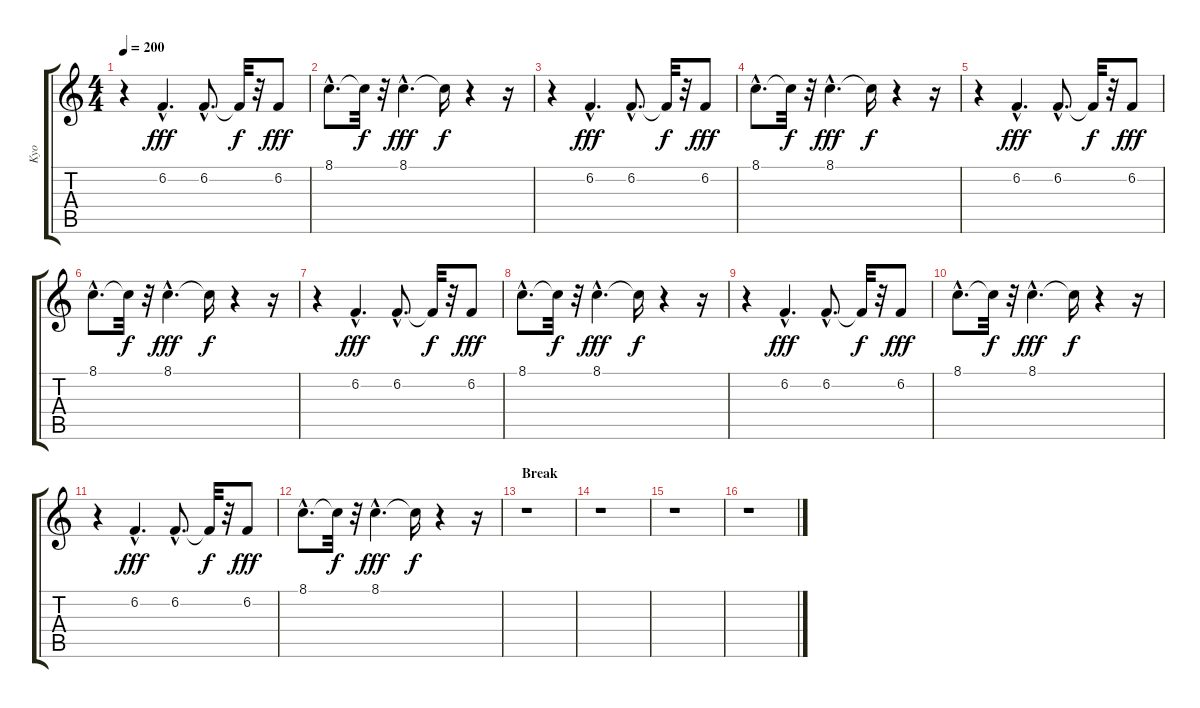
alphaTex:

\track ("Kyo" "Kyo") {instrument altosax}
\staff {score tabs}
\tuning (E4 B3 G3 D3 A2 E2) {hide}
\ts (4 4)
\tempo 200
\clef g2
\ks c
r.4{dy f} 6.2{hac}.4{d dy fff} 6.2{hac}.8{d} 6.2{t}.32{dy f} r.32 6.2.8{dy fff} |
8.1{hac}.8{d} 8.1{t}.32{dy f} r.32 8.1{hac}.4{d dy fff} 8.1{t}.16{dy f} r.4 r.16 |
r.4 6.2{hac}.4{d dy fff} 6.2{hac}.8{d} 6.2{t}.32{dy f} r.32 6.2.8{dy fff} |
8.1{hac}.8{d} 8.1{t}.32{dy f} r.32 8.1{hac}.4{d dy fff} 8.1{t}.16{dy f} r.4 r.16 |
r.4 6.2{hac}.4{d dy fff} 6.2{hac}.8{d} 6.2{t}.32{dy f} r.32 6.2.8{dy fff} |
8.1{hac}.8{d} 8.1{t}.32{dy f} r.32 8.1{hac}.4{d dy fff} 8.1{t}.16{dy f} r.4 r.16 |
r.4 6.2{hac}.4{d dy fff} 6.2{hac}.8{d} 6.2{t}.32{dy f} r.32 6.2.8{dy fff} |
8.1{hac}.8{d} 8.1{t}.32{dy f} r.32 8.1{hac}.4{d dy fff} 8.1{t}.16{dy f} r.4 r.16 |
r.4 6.2{hac}.4{d dy fff} 6.2{hac}.8{d} 6.2{t}.32{dy f} r.32 6.2.8{dy fff} |
8.1{hac}.8{d} 8.1{t}.32{dy f} r.32 8.1{hac}.4{d dy fff} 8.1{t}.16{dy f} r.4 r.16 |
r.4 6.2{hac}.4{d dy fff} 6.2{hac}.8{d} 6.2{t}.32{dy f} r.32 6.2.8{dy fff} |
8.1{hac}.8{d} 8.1{t}.32{dy f} r.32 8.1{hac}.4{d dy fff} 8.1{t}.16{dy f} r.4 r.16 |
\section ("" "Break")
r.1 |
r.1 |
r.1 |
r.1
